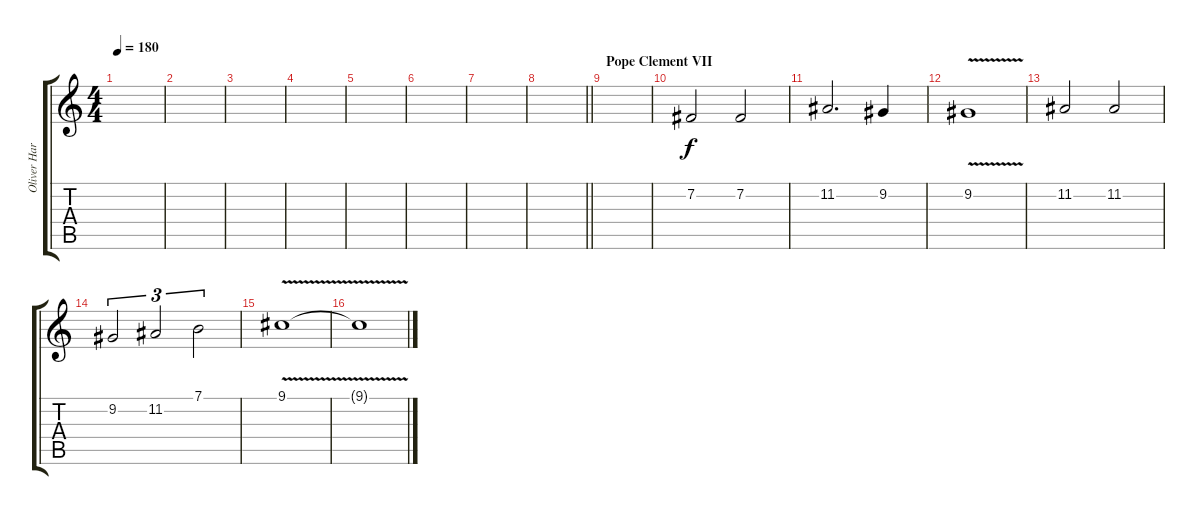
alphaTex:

\track ("Oliver Hartmann" "Oliver Har") {instrument synthvoice}
\staff {score tabs}
\tuning (E4 B3 G3 D3 A2 E2) {hide}
\ts (4 4)
\tempo 180
\clef g2
\ks c
|
|
|
|
|
|
|
\barLineRight lightlight
|
\section ("" "Pope Clement VII")
|
7.2.2 7.2.2 |
11.2.2{d} 9.2.4 |
9.2{v}.1 |
11.2.2 11.2.2 |
9.2.2{tu (3 2)} 11.2.2{tu (3 2)} 7.1.2{tu (3 2)} |
9.1{v}.1 |
9.1{t}.1
